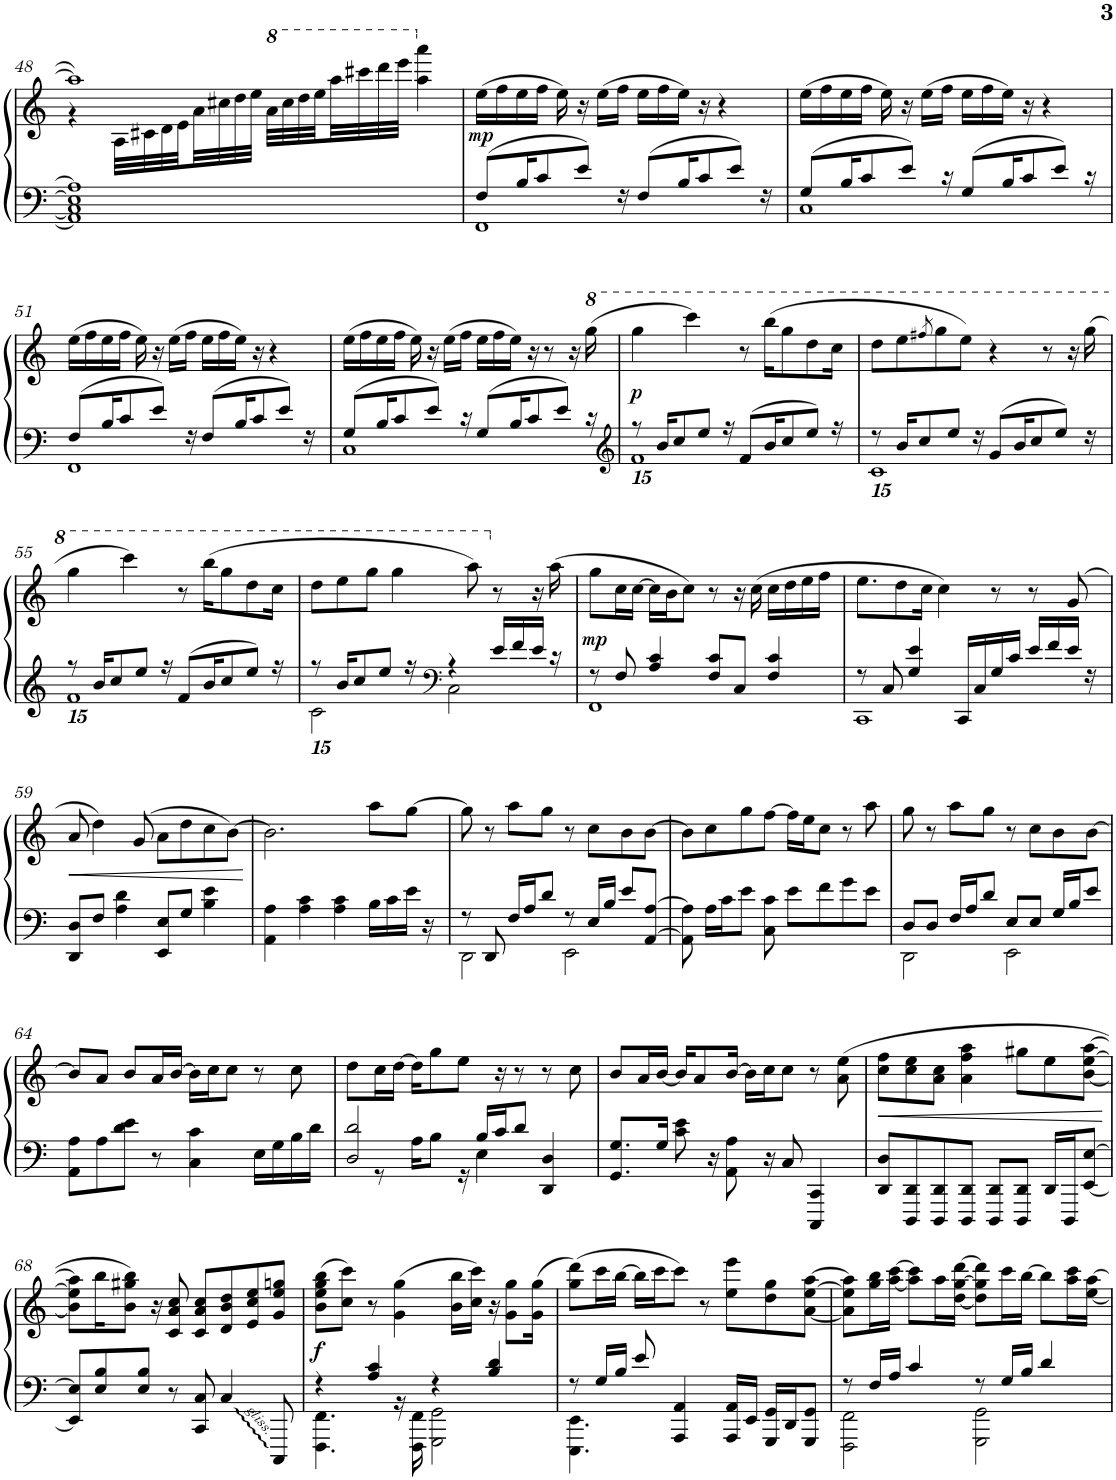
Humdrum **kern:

**kern	**kern	**dynam
*part1	*part1	*part1
*staff2	*staff1	*staff1/2
*I"Piano	*	*
*I'Pno.	*	*
!!LO:PB:g=z
*clefF4	*clefG2	*
*k[]	*k[]	*
*M4/4	*M4/4	*
=48	=48	=48
*	*^	*
1AA] 1C#] 1E] 1A]	1aa]	4r	.
.	.	32A\LLL	.
.	.	32c#X\	.
.	.	32d\	.
.	.	32e\	.
.	.	32a\	.
.	.	32cc#X\	.
.	.	32dd\	.
.	.	32ee\JJJ	.
*	*8va	*	*
.	.	32aa\LLL	.
.	.	32ccc#\	.
.	.	32ddd\	.
.	.	32eee\	.
.	.	32aaa\	.
.	.	32cccc#X\	.
.	.	32dddd\	.
.	.	32eeee\JJJ	.
*	*X8va	*	*
.	.	4aa\ 4aaa\	.
=49	=49	=49	=49
*^	*	*	*
!	!	!	!	!LO:DY:b
*	*	*v	*v	*
8F/L	1FF	(16ee\LL	mp
.	.	16ff\	.
16B/K	.	16ee\	.
8c/	.	16ff\JJ	.
.	.	16ee\)	.
8e/J	.	16r	.
.	.	(16ee\LL	.
16r	.	16ff\JJ	.
8F/L	.	16ee\LL	.
.	.	16ff\	.
16B/K	.	16ee\JJ)	.
8c/	.	16r	.
.	.	4r	.
8e/J	.	.	.
16r	.	.	.
=50	=50	=50	=50
8G/L	1C	(16ee\LL	.
.	.	16ff\	.
16B/K	.	16ee\	.
8c/	.	16ff\JJ	.
.	.	16ee\)	.
8e/J	.	16r	.
.	.	(16ee\LL	.
16r	.	16ff\JJ	.
8G/L	.	16ee\LL	.
.	.	16ff\	.
16B/K	.	16ee\JJ)	.
8c/	.	16r	.
.	.	4r	.
8e/J	.	.	.
16r	.	.	.
!!LO:LB:g=z
=51	=51	=51	=51
8F/L	1FF	(16ee\LL	.
.	.	16ff\	.
16B/K	.	16ee\	.
8c/	.	16ff\JJ	.
.	.	16ee\)	.
8e/J	.	16r	.
.	.	(16ee\LL	.
16r	.	16ff\JJ	.
8F/L	.	16ee\LL	.
.	.	16ff\	.
16B/K	.	16ee\JJ)	.
8c/	.	16r	.
.	.	4r	.
8e/J	.	.	.
16r	.	.	.
=52	=52	=52	=52
8G/L	1C	(16ee\LL	.
.	.	16ff\	.
16B/K	.	16ee\	.
8c/	.	16ff\JJ	.
.	.	16ee\)	.
8e/J	.	16r	.
.	.	(16ee\LL	.
16r	.	16ff\JJ	.
8G/L	.	16ee\LL	.
.	.	16ff\	.
16B/K	.	16ee\JJ)	.
8c/	.	16r	.
.	.	8r	.
8e/J	.	.	.
.	.	16r	.
*	*	*8va	*
16r	.	(16ggg\	.
=53	=53	=53	=53
*clefG2	*	*	*
*15ba	*	*	*
!	!	!	!LO:DY:b
8r	1FF	4ggg\	p
16b/KL	.	.	.
8cc/	.	.	.
.	.	4cccc\)	.
8ee/J	.	.	.
16r	.	.	.
8f/L	.	8r	.
16b/K	.	(16bbb\KL	.
8cc/	.	8ggg\	.
8ee/J	.	8ddd\	.
16r	.	16ccc\Jk	.
=54	=54	=54	=54
*X15ba	*	*	*
*15ba	*	*	*
8r	1CC	8ddd\L	.
16b/KL	.	8eee\	.
8cc/	.	.	.
.	.	8qfff#X/	.
.	.	8ggg\	.
8ee/J	.	.	.
.	.	8eee\J)	.
16r	.	.	.
8g/L	.	4r	.
16b/K	.	.	.
8cc/	.	.	.
.	.	8r	.
8ee/J	.	.	.
.	.	16r	.
16r	.	(16ggg\	.
!!LO:LB:g=z
=55	=55	=55	=55
*X15ba	*	*	*
*15ba	*	*	*
8r	1FF	4ggg\	.
16b/KL	.	.	.
8cc/	.	.	.
.	.	4cccc\)	.
8ee/J	.	.	.
16r	.	.	.
8f/L	.	8r	.
16b/K	.	(16bbb\KL	.
8cc/	.	8ggg\	.
8ee/J	.	8ddd\	.
16r	.	16ccc\Jk	.
=56	=56	=56	=56
*X15ba	*	*	*
*15ba	*	*	*
8r	2CC\	8ddd\L	.
16b/KL	.	8eee\	.
8cc/	.	.	.
.	.	8ggg\J	.
8ee/J	.	.	.
.	.	4ggg\	.
16r	.	.	.
*clefF4	*	*	*
*X15ba	*	*	*
4r	2C\	.	.
.	.	8aaa\)	.
*	*	*X8va	*
16e/LL	.	8r	.
16f/	.	.	.
16e/JJ	.	16r	.
16r	.	(16aa\	.
=57	=57	=57	=57
!	!	!	!LO:DY:b
8r	1FF	8gg\L	mp
8F/	.	16cc\L	.
.	.	[16cc\JJ	.
4A/ 4c/	.	16cc\LL]	.
.	.	16b\J	.
.	.	8cc\J)	.
8F/ 8c/L	.	8r	.
8C/J	.	16r	.
.	.	(16cc\	.
4F/ 4c/	.	16cc\LL	.
.	.	16dd\	.
.	.	16ee\	.
.	.	16ff\JJ	.
=58	=58	=58	=58
8r	1CC	8.ee\L	.
8C/	.	.	.
.	.	8dd\	.
4G/ 4e/	.	.	.
.	.	16cc\Jk	.
.	.	4cc\)	.
16CC/LL	.	.	.
16C/	.	.	.
16G/	.	8r	.
16c/JJ	.	.	.
16e/LL	.	8r	.
16f/	.	.	.
16e/JJ	.	(8g/	.
16r	.	.	.
*v	*v	*	*
!!LO:LB:g=z
=59	=59	=59
!	!	!LO:HP:b
8DD/ 8D/L	8a/	<
8F/J	4dd\)	.
4A\ 4d\	.	.
.	(8g/	.
8EE/ 8E/L	8a\L	.
8G/J	8dd\	.
4B\ 4e\	8cc\	.
.	[8b\J)	.
.	.	[
=60	=60	=60
4AA\ 4A\	2.b\]	.
4A\ 4c\	.	.
4A\ 4c\	.	.
16B\LL	8aa\L	.
16c\	.	.
16e\JJ	[8gg\J	.
16r	.	.
=61	=61	=61
*^	*	*
8r	2DD\	8gg\]	.
8DD/	.	8r	.
16F/LL	.	8aa\L	.
16A/J	.	.	.
8d/J	.	8gg\J	.
8r	2EE\	8r	.
16E/LL	.	8cc\L	.
16B/JJ	.	.	.
8e/L	.	8b\	.
[8AA/ [8A/J	.	[8b\J	.
*v	*v	*	*
=62	=62	=62
8AA\] 8A\]	8b\L]	.
16A\LL	8cc\	.
16c\J	.	.
8e\J	8gg\	.
8C\ 8c\	[8ff\J	.
8e\L	16ff\LL]	.
.	16ee\J	.
8f\	8cc\J	.
8g\	8r	.
8e\J	8aa\	.
=63	=63	=63
*^	*	*
8D/L	2DD\	8gg\	.
8D/J	.	8r	.
16F/LL	.	8aa\L	.
16A/J	.	.	.
8d/J	.	8gg\J	.
8E/L	2EE\	8r	.
8E/J	.	8cc\L	.
16G/LL	.	8b\	.
16B/J	.	.	.
8e/J	.	[8b\J	.
*v	*v	*	*
!!LO:LB:g=z
=64	=64	=64
8AA\ 8A\L	8b/L]	.
8A\	8a/J	.
8d\ 8e\J	8b/L	.
8r	16a/L	.
.	[16b/JJ	.
4C\ 4c\	16b\LL]	.
.	16cc\J	.
.	8cc\J	.
16E\LL	8r	.
16G\	.	.
16B\	8cc\	.
16d\JJ	.	.
=65	=65	=65
*^	*	*
2D/ 2d/	8ryy	8dd\L	.
.	8r	16cc\L	.
.	.	[16dd\JJ	.
.	16A\KL	16dd\KL]	.
.	8B\J	8gg\	.
.	16r	8ee\J	.
4E\	16B/LL	.	.
.	16c/J	16r	.
.	8d/J	8r	.
4DD/ 4D/	4ryy	8r	.
.	.	8cc\	.
*v	*v	*	*
=66	=66	=66
8.GG/ 8.G/L	8b/L	.
.	16a/L	.
16G/Jk	[16b/JJ	.
8c\ 8e\	16b/KL]	.
.	8a/	.
16r	.	.
8AA\ 8A\	[16b/Jk	.
.	16b\LL]	.
16r	16cc\J	.
8C/	8cc\J	.
4CCC/ 4CC/	8r	.
.	(8a\ 8ee\	.
=67	=67	=67
!	!	!LO:HP:b
8DD/ 8D/L	8cc\ 8ff\L	<
8DDD/ 8DD/	8cc\ 8ee\	.
8DDD/ 8DD/	8a\ 8cc\J	.
8DDD/ 8DD/J	4a\ 4ff\ 4aa\	.
8DDD/ 8DD/L	.	.
8DDD/ 8DD/J	8gg#X\L	.
16DD/LL	8ee\	.
16DDD/J	.	.
[8EE/ [8E/J	[8b\ [8ee\ [8aa\J	.
.	.	[
!!LO:LB:g=z
=68	=68	=68
8EE/] 8E/]L	8b\] 8ee\] 8aa\]L	.
8E/ 8B/	16bb\K	.
.	8b\ 8gg#X\ 8bb\J)	.
8E/ 8B/J	.	.
.	16r	.
8r	8c/ 8a/ 8cc/	.
8CC/ 8C/	8c/ 8a/ 8cc/L	.
4C/	8d/ 8b/ 8dd/	.
.	8e/ 8cc/ 8ee/	.
8CCC/	8g/ 8ee/ 8ggn/J	.
=69	=69	=69
*^	*	*
!	!	!	!LO:DY:b
4r	4.FFF\ 4.FF\	(8b\ 8ee\ 8gg\ 8bb\L	f
.	.	8cc\ 8ccc\J)	.
4A/ 4c/	.	8r	.
.	16r	(4g\ 4gg\	.
.	16FFF\ 16FF\	.	.
4r	2GGG\ 2GG\	.	.
.	.	16b\ 16bb\LL	.
.	.	16cc\ 16ccc\JJ)	.
4B/ 4d/	.	16r	.
.	.	8g\ 8gg\L	.
.	.	(16g\ 16gg\Jk	.
=70	=70	=70	=70
8r	4.EEE\ 4.EE\	(8gg\ 8ddd\L)	.
16G/LL	.	16ccc\L	.
16B/JJ	.	[16bb\JJ	.
8e/	.	16bb\LL]	.
.	.	16ccc\J	.
4AAA/ 4AA/	2ryy	8ccc\J)	.
.	.	8r	.
16AAA/ 16AA/LL	.	8ee\ 8eee\L	.
16EE/JJ	.	.	.
16GGG/ 16GG/LL	.	8dd\ 8gg\	.
16DD/J	.	.	.
8GGG/ 8GG/J	8ryy	[8a\ [8ee\ [8aa\J	.
=71	=71	=71	=71
8r	2FFF\ 2FF\	8a\] 8ee\] 8aa\]L	.
16F/LL	.	16gg\ 16bb\L	.
16A/JJ	.	[16aa\ [16ccc\JJ	.
4c/	.	8aa\] 8ccc\]L	.
.	.	16aa\L	.
.	.	[16dd\ [16gg\ [16ddd\JJ	.
8r	2GGG\ 2GG\	8dd\] 8gg\] 8ddd\]L	.
16G/LL	.	16ccc\L	.
16B/JJ	.	[16bb\JJ	.
4d/	.	8bb\L]	.
.	.	16aa\ 16ccc\L	.
.	.	[16ee\ [16aa\JJ	.
*v	*v	*	*
=	=	=
*-	*-	*-
